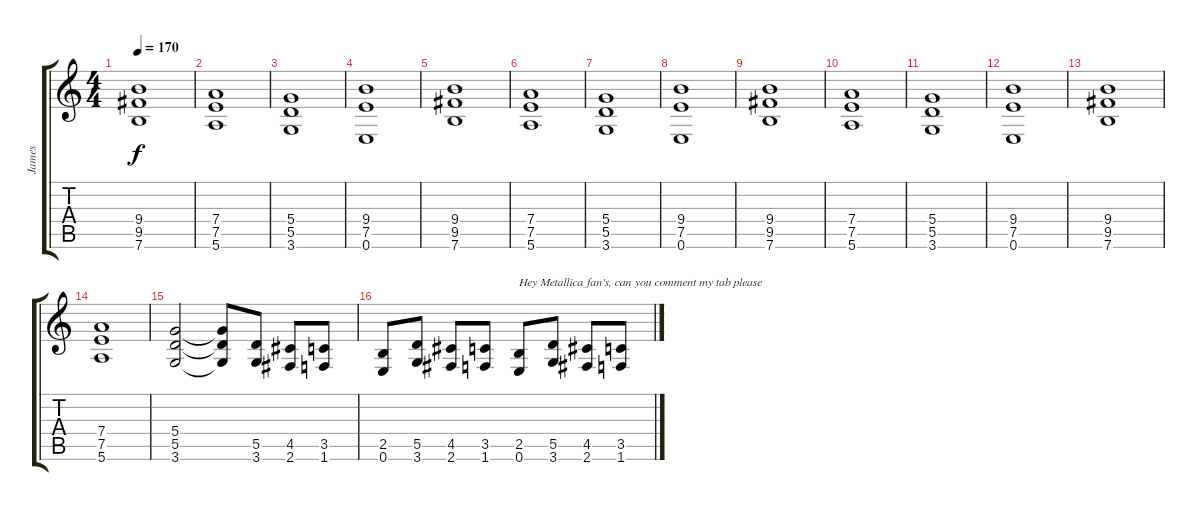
\track ("James" "James") {instrument distortionguitar}
\staff {score tabs}
\tuning (E4 B3 G3 D3 A2 E2) {hide}
\ts (4 4)
\tempo 170
\clef g2
\ks c
(9.4 9.5 7.6).1{dy f} |
(7.4 7.5 5.6).1 |
(5.4 5.5 3.6).1 |
(9.4 7.5 0.6).1 |
(9.4 9.5 7.6).1 |
(7.4 7.5 5.6).1 |
(5.4 5.5 3.6).1 |
(9.4 7.5 0.6).1 |
(9.4 9.5 7.6).1 |
(7.4 7.5 5.6).1 |
(5.4 5.5 3.6).1 |
(9.4 7.5 0.6).1 |
(9.4 9.5 7.6).1 |
(7.4 7.5 5.6).1 |
(5.4 5.5 3.6).2 (5.4{t} 5.5{t} 3.6{t}).8 (5.5 3.6).8 (4.5 2.6).8 (3.5 1.6).8 |
(2.5 0.6).8 (5.5 3.6).8 (4.5 2.6).8 (3.5 1.6).8 (2.5 0.6).8{txt "Hey Metallica fan's, can you comment my tab please"} (5.5 3.6).8 (4.5 2.6).8 (3.5 1.6).8
